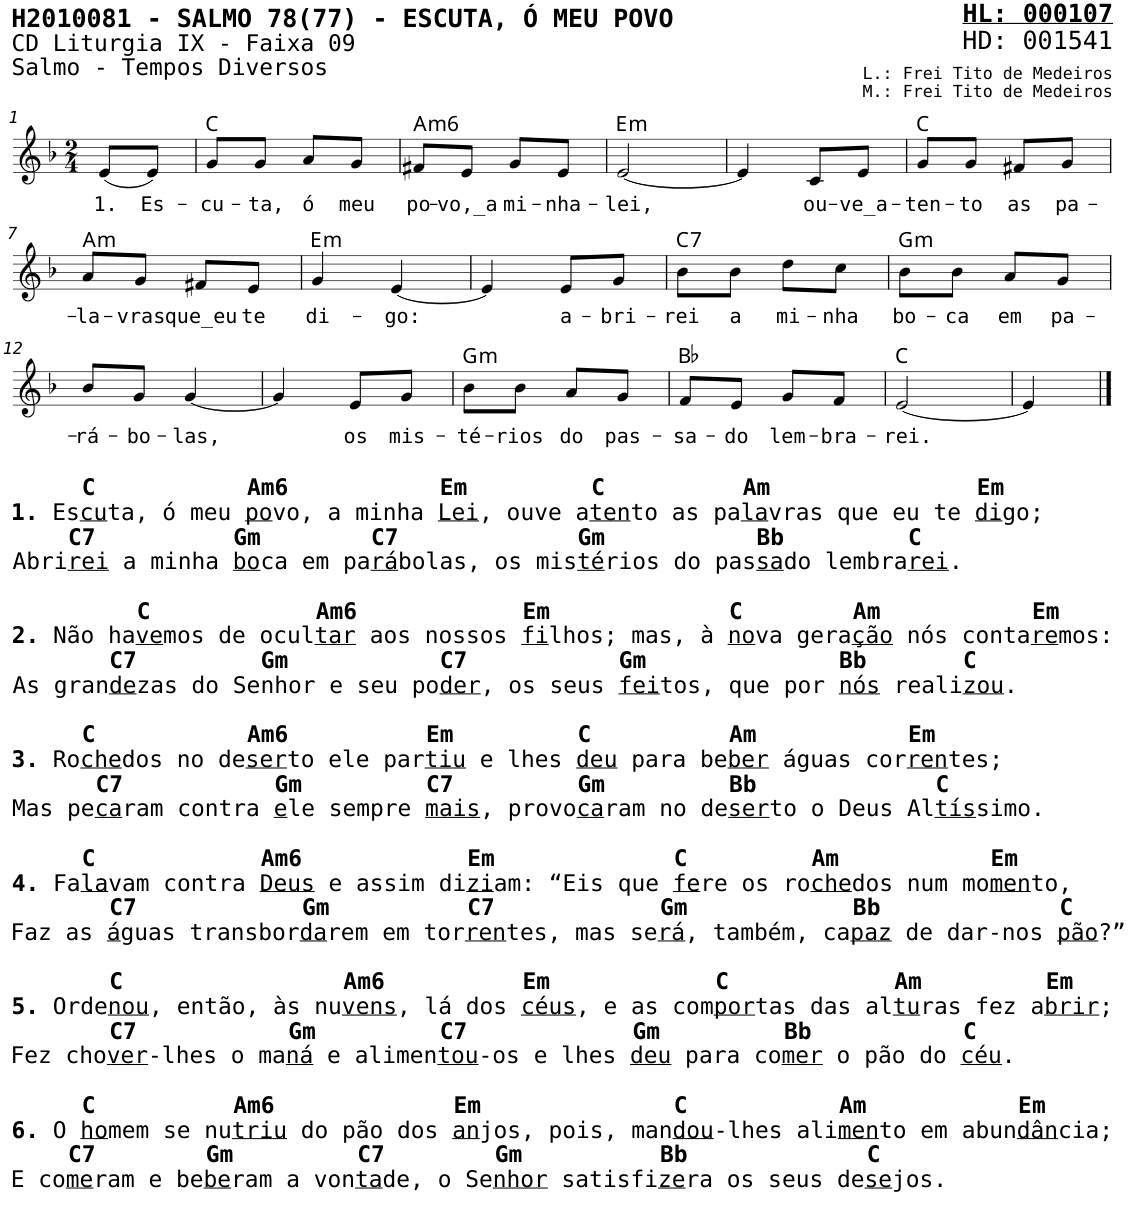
**kern	**text	**harte
*part1	*part1	*part1
*staff1	*staff1	*
*I"Voz	*	*
*I'V	*	*
*stria5	*	*
*clefG2	*	*
*k[b-]	*	*
*M2/4	*	*
=1	=1	=1
!	!LO:LY:b	!
(8e/L	1.	.
!	!LO:LY:b	!
8e/J)	Es-	.
=2	=2	=2
!	!LO:LY:b	!
8g/L	-cu-	C:maj
!	!LO:LY:b	!
8g/J	-ta,	.
!	!LO:LY:b	!
8a/L	ó	.
!	!LO:LY:b	!
8g/J	meu	.
=3	=3	=3
!	!LO:LY:b	!LO:H:kt=m6
8f#X/L	po-	A:min6
!	!LO:LY:b	!
8e/J	-vo,_a	.
!	!LO:LY:b	!
8g/L	mi-	.
!	!LO:LY:b	!
8e/J	-nha-	.
=4	=4	=4
!	!LO:LY:b	!LO:H:kt=m
[2e/	-lei,	E:min
=5	=5	=5
4e/]	.	.
!	!LO:LY:b	!
8c/L	ou-	.
!	!LO:LY:b	!
8e/J	-ve_a-	.
=6	=6	=6
!	!LO:LY:b	!
8g/L	-ten-	C:maj
!	!LO:LY:b	!
8g/J	-to	.
!	!LO:LY:b	!
8f#X/L	as	.
!	!LO:LY:b	!
8g/J	pa-	.
!!LO:LB:g=z
=7	=7	=7
!	!LO:LY:b	!LO:H:kt=m
8a/L	-la-	A:min
!	!LO:LY:b	!
8g/J	-vras	.
!	!LO:LY:b	!
8f#X/L	que_eu	.
!	!LO:LY:b	!
8e/J	te	.
=8	=8	=8
!	!LO:LY:b	!LO:H:kt=m
4g/	di-	E:min
!	!LO:LY:b	!
[4e/	-go:	.
=9	=9	=9
4e/]	.	.
!	!LO:LY:b	!
8e/L	a-	.
!	!LO:LY:b	!
8g/J	-bri-	.
=10	=10	=10
!	!LO:LY:b	!LO:H:kt=7
8b-\L	-rei	C:7
!	!LO:LY:b	!
8b-\J	a	.
!	!LO:LY:b	!
8dd\L	mi-	.
!	!LO:LY:b	!
8cc\J	-nha	.
=11	=11	=11
!	!LO:LY:b	!LO:H:kt=m
8b-\L	bo-	G:min
!	!LO:LY:b	!
8b-\J	-ca	.
!	!LO:LY:b	!
8a/L	em	.
!	!LO:LY:b	!
8g/J	pa-	.
!!LO:LB:g=z
=12	=12	=12
!LO:TX:b:B:t=C           Am6           Em         C          Am               Em	!	!
!LO:TX:b:t=1.	!	!
!LO:TX:b:t=Es	!	!
!LO:TX:b:t=cu	!	!
!LO:TX:b:t=ta, ó meu	!	!
!LO:TX:b:t=po	!	!
!LO:TX:b:t=vo, a minha	!	!
!LO:TX:b:t=Lei	!	!
!LO:TX:b:t=, ouve a	!	!
!LO:TX:b:t=ten	!	!
!LO:TX:b:t=to as pa	!	!
!LO:TX:b:t=la	!	!
!LO:TX:b:t=vras que eu te	!	!
!LO:TX:b:t=di	!	!
!LO:TX:b:t=go;	!	!
!LO:TX:b:B:t=C7          Gm        C7             Gm           Bb         C	!	!
!LO:TX:b:t=Abri	!	!
!LO:TX:b:t=rei	!	!
!LO:TX:b:t=a minha	!	!
!LO:TX:b:t=bo	!	!
!LO:TX:b:t=ca em pa	!	!
!LO:TX:b:t=rá	!	!
!LO:TX:b:t=bolas, os mis	!	!
!LO:TX:b:t=té	!	!
!LO:TX:b:t=rios do pas	!	!
!LO:TX:b:t=sa	!	!
!LO:TX:b:t=do lembra	!	!
!LO:TX:b:t=rei	!	!
!LO:TX:b:t=.	!	!
!LO:TX:b:B:t=C            Am6            Em             C        Am           Em	!	!
!LO:TX:b:t=2.	!	!
!LO:TX:b:t=Não ha	!	!
!LO:TX:b:t=ve	!	!
!LO:TX:b:t=mos de ocul	!	!
!LO:TX:b:t=tar	!	!
!LO:TX:b:t=aos nossos	!	!
!LO:TX:b:t=fi	!	!
!LO:TX:b:t=lhos; mas, à	!	!
!LO:TX:b:t=no	!	!
!LO:TX:b:t=va gera	!	!
!LO:TX:b:t=ção	!	!
!LO:TX:b:t=nós conta	!	!
!LO:TX:b:t=re	!	!
!LO:TX:b:t=mos&colon;	!	!
!LO:TX:b:B:t=C7         Gm           C7           Gm              Bb       C	!	!
!LO:TX:b:t=As gran	!	!
!LO:TX:b:t=de	!	!
!LO:TX:b:t=zas do Senhor e seu po	!	!
!LO:TX:b:t=der	!	!
!LO:TX:b:t=, os seus	!	!
!LO:TX:b:t=fei	!	!
!LO:TX:b:t=tos, que por	!	!
!LO:TX:b:t=nós	!	!
!LO:TX:b:t=reali	!	!
!LO:TX:b:t=zou	!	!
!LO:TX:b:t=.	!	!
!LO:TX:b:B:t=C           Am6          Em         C          Am           Em	!	!
!LO:TX:b:t=3.	!	!
!LO:TX:b:t=Ro	!	!
!LO:TX:b:t=che	!	!
!LO:TX:b:t=dos no de	!	!
!LO:TX:b:t=ser	!	!
!LO:TX:b:t=to ele par	!	!
!LO:TX:b:t=tiu	!	!
!LO:TX:b:t=e lhes	!	!
!LO:TX:b:t=deu	!	!
!LO:TX:b:t=para be	!	!
!LO:TX:b:t=ber	!	!
!LO:TX:b:t=águas cor	!	!
!LO:TX:b:t=ren	!	!
!LO:TX:b:t=tes;	!	!
!LO:TX:b:B:t=C7           Gm         C7         Gm         Bb             C	!	!
!LO:TX:b:t=Mas pe	!	!
!LO:TX:b:t=ca	!	!
!LO:TX:b:t=ram contra	!	!
!LO:TX:b:t=e	!	!
!LO:TX:b:t=le sempre	!	!
!LO:TX:b:t=mais	!	!
!LO:TX:b:t=, provo	!	!
!LO:TX:b:t=ca	!	!
!LO:TX:b:t=ram no de	!	!
!LO:TX:b:t=ser	!	!
!LO:TX:b:t=to o Deus Al	!	!
!LO:TX:b:t=tís	!	!
!LO:TX:b:t=simo.	!	!
!LO:TX:b:B:t=C            Am6            Em             C         Am           Em	!	!
!LO:TX:b:t=4.	!	!
!LO:TX:b:t=Fa	!	!
!LO:TX:b:t=la	!	!
!LO:TX:b:t=vam contra	!	!
!LO:TX:b:t=Deus	!	!
!LO:TX:b:t=e assim di	!	!
!LO:TX:b:t=zi	!	!
!LO:TX:b:t=am&colon; “Eis que	!	!
!LO:TX:b:t=fe	!	!
!LO:TX:b:t=re os ro	!	!
!LO:TX:b:t=che	!	!
!LO:TX:b:t=dos num mo	!	!
!LO:TX:b:t=men	!	!
!LO:TX:b:t=to,	!	!
!LO:TX:b:B:t=C7            Gm          C7            Gm            Bb             C	!	!
!LO:TX:b:t=Faz as	!	!
!LO:TX:b:t=á	!	!
!LO:TX:b:t=guas transbor	!	!
!LO:TX:b:t=da	!	!
!LO:TX:b:t=rem em tor	!	!
!LO:TX:b:t=ren	!	!
!LO:TX:b:t=tes, mas se	!	!
!LO:TX:b:t=rá	!	!
!LO:TX:b:t=, também, ca	!	!
!LO:TX:b:t=paz	!	!
!LO:TX:b:t=de dar-nos	!	!
!LO:TX:b:t=pão	!	!
!LO:TX:b:t=?”	!	!
!LO:TX:b:B:t=C                Am6          Em            C            Am         Em	!	!
!LO:TX:b:t=5.	!	!
!LO:TX:b:t=Orde	!	!
!LO:TX:b:t=nou	!	!
!LO:TX:b:t=, então, às nu	!	!
!LO:TX:b:t=vens	!	!
!LO:TX:b:t=, lá dos	!	!
!LO:TX:b:t=céus	!	!
!LO:TX:b:t=, e as com	!	!
!LO:TX:b:t=por	!	!
!LO:TX:b:t=tas das al	!	!
!LO:TX:b:t=tu	!	!
!LO:TX:b:t=ras fez a	!	!
!LO:TX:b:t=brir	!	!
!LO:TX:b:t=;	!	!
!LO:TX:b:B:t=C7           Gm         C7            Gm         Bb           C	!	!
!LO:TX:b:t=Fez cho	!	!
!LO:TX:b:t=ver	!	!
!LO:TX:b:t=-lhes o ma	!	!
!LO:TX:b:t=ná	!	!
!LO:TX:b:t=e alimen	!	!
!LO:TX:b:t=tou	!	!
!LO:TX:b:t=-os e lhes	!	!
!LO:TX:b:t=deu	!	!
!LO:TX:b:t=para co	!	!
!LO:TX:b:t=mer	!	!
!LO:TX:b:t=o pão do	!	!
!LO:TX:b:t=céu	!	!
!LO:TX:b:t=.	!	!
!LO:TX:b:B:t=C          Am6             Em              C           Am           Em	!	!
!LO:TX:b:t=6.	!	!
!LO:TX:b:t=O	!	!
!LO:TX:b:t=ho	!	!
!LO:TX:b:t=mem se nu	!	!
!LO:TX:b:t=triu	!	!
!LO:TX:b:t=do pão dos	!	!
!LO:TX:b:t=an	!	!
!LO:TX:b:t=jos, pois, man	!	!
!LO:TX:b:t=dou	!	!
!LO:TX:b:t=-lhes ali	!	!
!LO:TX:b:t=men	!	!
!LO:TX:b:t=to em abun	!	!
!LO:TX:b:t=dân	!	!
!LO:TX:b:t=cia;	!	!
!LO:TX:b:B:t=C7        Gm         C7        Gm          Bb             C	!	!
!LO:TX:b:t=E co	!	!
!LO:TX:b:t=me	!	!
!LO:TX:b:t=ram e be	!	!
!LO:TX:b:t=be	!	!
!LO:TX:b:t=ram a von	!	!
!LO:TX:b:t=ta	!	!
!LO:TX:b:t=de, o Se	!	!
!LO:TX:b:t=nhor	!	!
!LO:TX:b:t=satisfi	!	!
!LO:TX:b:t=ze	!	!
!LO:TX:b:t=ra os seus de	!	!
!LO:TX:b:t=se	!	!
!LO:TX:b:t=jos.	!	!
!	!LO:LY:b	!
8b-/L	-rá-	.
!	!LO:LY:b	!
8g/J	-bo-	.
!	!LO:LY:b	!
[4g/	-las,	.
=13	=13	=13
4g/]	.	.
!	!LO:LY:b	!
8e/L	os	.
!	!LO:LY:b	!
8g/J	mis-	.
=14	=14	=14
!	!LO:LY:b	!LO:H:kt=m
8b-\L	-té-	G:min
!	!LO:LY:b	!
8b-\J	-rios	.
!	!LO:LY:b	!
8a/L	do	.
!	!LO:LY:b	!
8g/J	pas-	.
=15	=15	=15
!	!LO:LY:b	!
8f/L	-sa-	Bb:maj
!	!LO:LY:b	!
8e/J	-do	.
!	!LO:LY:b	!
8g/L	lem-	.
!	!LO:LY:b	!
8f/J	-bra-	.
=16	=16	=16
!	!LO:LY:b	!
[2e/	-rei.	C:maj
=17	=17	=17
4e/]	.	.
==	==	==
*-	*-	*-
